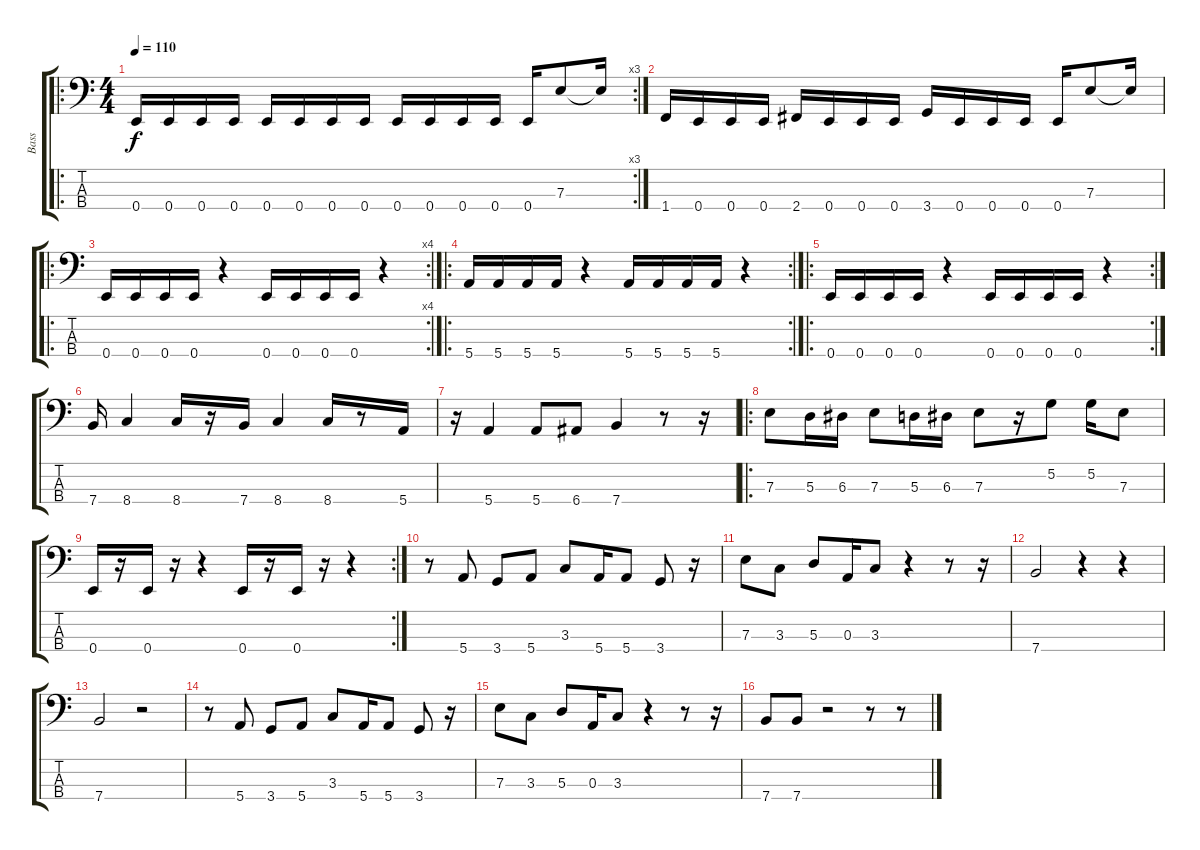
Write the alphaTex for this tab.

\track ("Bass" "Bass") {instrument electricbasspick}
\staff {score tabs}
\tuning (G2 D2 A1 E1) {hide}
\ro
\rc 3
\ts (4 4)
\tempo 110
\clef f4
\ks c
0.4.16{dy f instrument electricbasspick} 0.4.16 0.4.16 0.4.16 0.4.16 0.4.16 0.4.16 0.4.16 0.4.16 0.4.16 0.4.16 0.4.16 0.4.16 7.3.8 7.3{t}.16 |
1.4.16 0.4.16 0.4.16 0.4.16 2.4.16 0.4.16 0.4.16 0.4.16 3.4.16 0.4.16 0.4.16 0.4.16 0.4.16 7.3.8 7.3{t}.16 |
\ro
\rc 4
0.4.16 0.4.16 0.4.16 0.4.16 r.4 0.4.16 0.4.16 0.4.16 0.4.16 r.4 |
\ro
\rc 2
5.4.16 5.4.16 5.4.16 5.4.16 r.4 5.4.16 5.4.16 5.4.16 5.4.16 r.4 |
\ro
\rc 2
0.4.16 0.4.16 0.4.16 0.4.16 r.4 0.4.16 0.4.16 0.4.16 0.4.16 r.4 |
7.4.16 8.4.4 8.4.16 r.16 7.4.16 8.4.4 8.4.16 r.8 5.4.16 |
r.16 5.4.4 5.4.8 6.4.8 7.4.4 r.8 r.16 |
\ro
7.3.8 5.3.16 6.3.16 7.3.8 5.3.16 6.3.16 7.3.8 r.16 5.2.8 5.2.16 7.3.8 |
\rc 2
0.4.16 r.16 0.4.16 r.16 r.4 0.4.16 r.16 0.4.16 r.16 r.4 |
r.8 5.4.8 3.4.8 5.4.8 3.3.8 5.4.16 5.4.8 3.4.8 r.16 |
7.3.8 3.3.8 5.3.8 0.3.16 3.3.8 r.4 r.8 r.16 |
7.4.2 r.4 r.4 |
7.4.2 r.2 |
r.8 5.4.8 3.4.8 5.4.8 3.3.8 5.4.16 5.4.8 3.4.8 r.16 |
7.3.8 3.3.8 5.3.8 0.3.16 3.3.8 r.4 r.8 r.16 |
7.4.8 7.4.8 r.2 r.8 r.8
